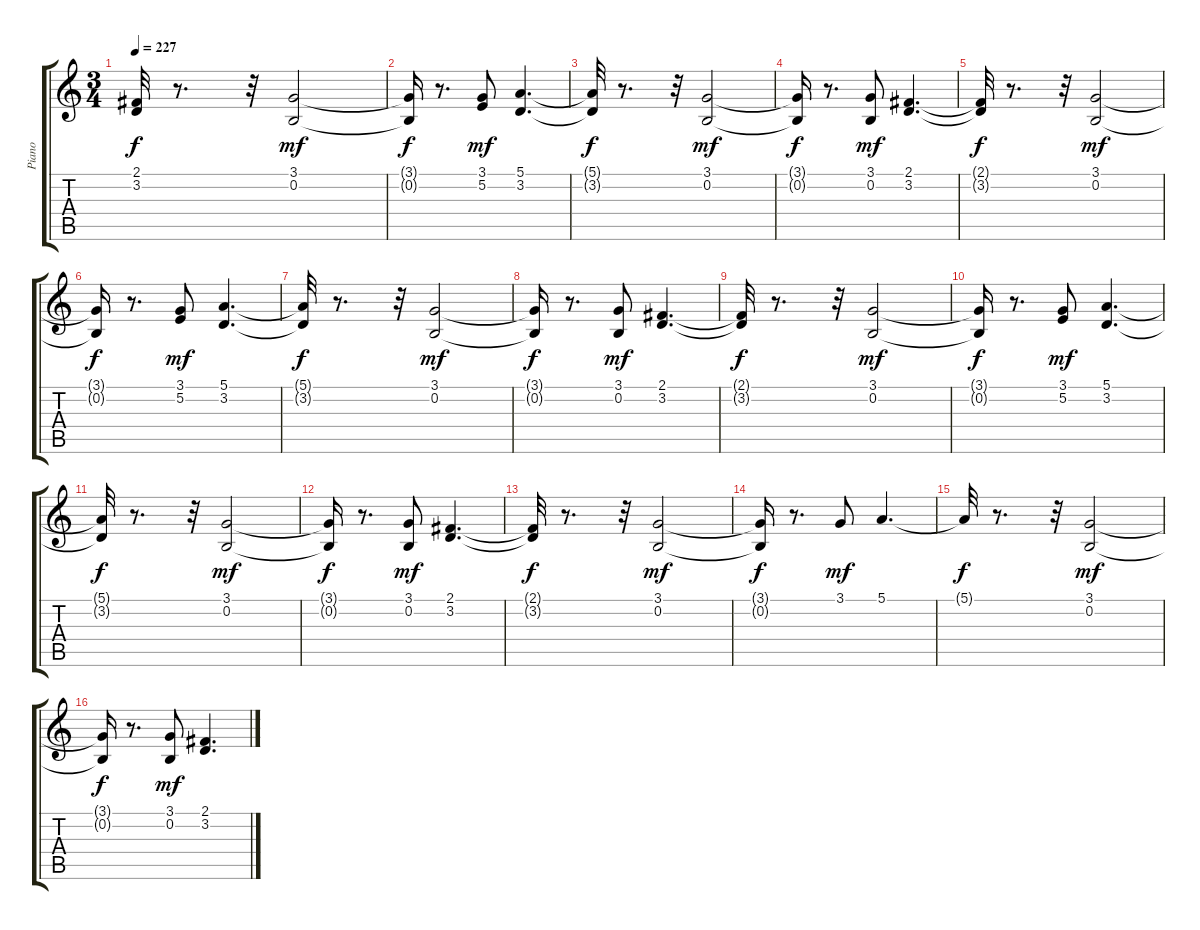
\track ("Piano" "Piano") {instrument acousticgrandpiano}
\staff {score tabs}
\tuning (E4 B3 G3 D3 A2 E2) {hide}
\ts (3 4)
\tempo 227
\clef g2
\ks c
(2.1{t} 3.2{t}).32{dy f} r.8{d} r.32 (3.1 0.2).2{dy mf} |
(3.1{t} 0.2{t}).16{dy f} r.8{d} (3.1 5.2).8{dy mf} (5.1 3.2).4{d} |
(5.1{t} 3.2{t}).32{dy f} r.8{d} r.32 (3.1 0.2).2{dy mf} |
(3.1{t} 0.2{t}).16{dy f} r.8{d} (3.1 0.2).8{dy mf} (2.1 3.2).4{d} |
(2.1{t} 3.2{t}).32{dy f} r.8{d} r.32 (3.1 0.2).2{dy mf} |
(3.1{t} 0.2{t}).16{dy f} r.8{d} (3.1 5.2).8{dy mf} (5.1 3.2).4{d} |
(5.1{t} 3.2{t}).32{dy f} r.8{d} r.32 (3.1 0.2).2{dy mf} |
(3.1{t} 0.2{t}).16{dy f} r.8{d} (3.1 0.2).8{dy mf} (2.1 3.2).4{d} |
(2.1{t} 3.2{t}).32{dy f} r.8{d} r.32 (3.1 0.2).2{dy mf} |
(3.1{t} 0.2{t}).16{dy f} r.8{d} (3.1 5.2).8{dy mf} (5.1 3.2).4{d} |
(5.1{t} 3.2{t}).32{dy f} r.8{d} r.32 (3.1 0.2).2{dy mf} |
(3.1{t} 0.2{t}).16{dy f} r.8{d} (3.1 0.2).8{dy mf} (2.1 3.2).4{d} |
(2.1{t} 3.2{t}).32{dy f} r.8{d} r.32 (3.1 0.2).2{dy mf} |
(3.1{t} 0.2{t}).16{dy f} r.8{d} 3.1.8{dy mf} 5.1.4{d} |
5.1{t}.32{dy f} r.8{d} r.32 (3.1 0.2).2{dy mf} |
(3.1{t} 0.2{t}).16{dy f} r.8{d} (3.1 0.2).8{dy mf} (2.1 3.2).4{d}
